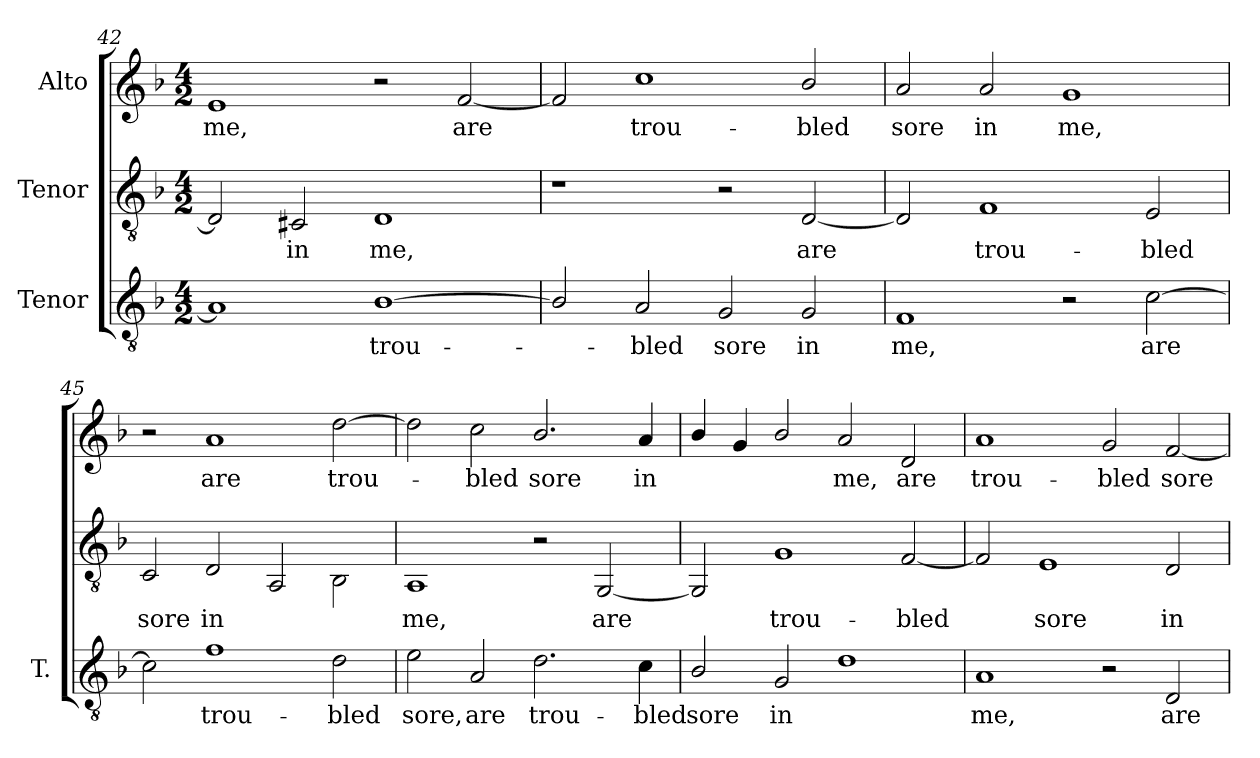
**kern	**text	**kern	**text	**kern	**text
*part3	*part3	*part2	*part2	*part1	*part1
*staff3	*staff3	*staff2	*staff2	*staff1	*staff1
*I"Tenor	*	*I"Tenor	*	*I"Alto	*
*I'T.	*	*	*	*	*
*clefGv2	*	*clefGv2	*	*clefG2	*
*ITrd7c12	*	*	*	*	*
*k[b-]	*	*k[b-]	*	*k[b-]	*
*F:	*	*F:	*	*F:	*
*M4/2	*	*M4/2	*	*M4/2	*
=42	=42	=42	=42	=42	=42
!	!	!	!	!	!LO:LY:b:color=#000000
1AAi]	.	2Di/]	.	1ei	me,
!	!	!	!LO:LY:b:color=#000000	!	!
.	.	2C#Xi/	in	.	.
!	!LO:LY:b:color=#000000	!	!	!	!
!	!	!	!LO:LY:b:color=#000000	!	!
[1BB-i	trou-	1Di	me,	2r	.
!	!	!	!	!	!LO:LY:b:color=#000000
.	.	.	.	[2fi/	are
=43	=43	=43	=43	=43	=43
2BB-i/]	.	1r	.	2fi/]	.
!	!LO:LY:b:color=#000000	!	!	!	!
!	!	!	!	!	!LO:LY:b:color=#000000
2AAi/	-bled	.	.	1cci	trou-
!	!LO:LY:b:color=#000000	!	!	!	!
2GGi/	sore	2r	.	.	.
!	!LO:LY:b:color=#000000	!	!	!	!
!	!	!	!LO:LY:b:color=#000000	!	!
!	!	!	!	!	!LO:LY:b:color=#000000
2GGi/	in	[2Di/	are	2b-i/	-bled
!!LO:LB:g=z
=44	=44	=44	=44	=44	=44
!	!LO:LY:b:color=#000000	!	!	!	!
!	!	!	!	!	!LO:LY:b:color=#000000
1FFi	me,	2Di/]	.	2ai/	sore
!	!	!	!LO:LY:b:color=#000000	!	!
!	!	!	!	!	!LO:LY:b:color=#000000
.	.	1Fi	trou-	2ai/	in
!	!	!	!	!	!LO:LY:b:color=#000000
2r	.	.	.	1gi	me,
!	!LO:LY:b:color=#000000	!	!	!	!
!	!	!	!LO:LY:b:color=#000000	!	!
[2Ci\	are	2Ei/	-bled	.	.
=45	=45	=45	=45	=45	=45
!	!	!	!LO:LY:b:color=#000000	!	!
2Ci\]	.	2Ci/	sore	2r	.
!	!LO:LY:b:color=#000000	!	!	!	!
!	!	!	!LO:LY:b:color=#000000	!	!
!	!	!	!	!	!LO:LY:b:color=#000000
1Fi	trou-	2Di/	in	1ai	are
.	.	2AAi/	.	.	.
!	!LO:LY:b:color=#000000	!	!	!	!
!	!	!	!	!	!LO:LY:b:color=#000000
2Di\	-bled	2BB-i\	.	[2ddi\	trou-
=46	=46	=46	=46	=46	=46
!	!LO:LY:b:color=#000000	!	!	!	!
!	!	!	!LO:LY:b:color=#000000	!	!
2Ei\	sore,	1AAi	me,	2ddi\]	.
!	!LO:LY:b:color=#000000	!	!	!	!
!	!	!	!	!	!LO:LY:b:color=#000000
2AAi/	are	.	.	2cci\	-bled
!	!LO:LY:b:color=#000000	!	!	!	!
!	!	!	!	!	!LO:LY:b:color=#000000
2.Di\	trou-	2r	.	2.b-i/	sore
!	!	!	!LO:LY:b:color=#000000	!	!
.	.	[2GGi/	are	.	.
!	!LO:LY:b:color=#000000	!	!	!	!
!	!	!	!	!	!LO:LY:b:color=#000000
4Ci\	-bled	.	.	4ai/	in
=47	=47	=47	=47	=47	=47
!	!LO:LY:b:color=#000000	!	!	!	!
2BB-i/	sore	2GGi/]	.	4b-i/	.
.	.	.	.	4gi/	.
!	!LO:LY:b:color=#000000	!	!	!	!
!	!	!	!LO:LY:b:color=#000000	!	!
2GGi/	in	1Gi	trou-	2b-i/	.
!	!	!	!	!	!LO:LY:b:color=#000000
1Di	.	.	.	2ai/	me,
!	!	!	!LO:LY:b:color=#000000	!	!
!	!	!	!	!	!LO:LY:b:color=#000000
.	.	[2Fi/	-bled	2di/	are
!!LO:PB:g=z
=48	=48	=48	=48	=48	=48
!	!LO:LY:b:color=#000000	!	!	!	!
!	!	!	!	!	!LO:LY:b:color=#000000
1AAi	me,	2Fi/]	.	1ai	trou-
!	!	!	!LO:LY:b:color=#000000	!	!
.	.	1Ei	sore	.	.
!	!	!	!	!	!LO:LY:b:color=#000000
2r	.	.	.	2gi/	-bled
!	!LO:LY:b:color=#000000	!	!	!	!
!	!	!	!LO:LY:b:color=#000000	!	!
!	!	!	!	!	!LO:LY:b:color=#000000
2DDi/	are	2Di/	in	[2fi/	sore
=	=	=	=	=	=
*-	*-	*-	*-	*-	*-
